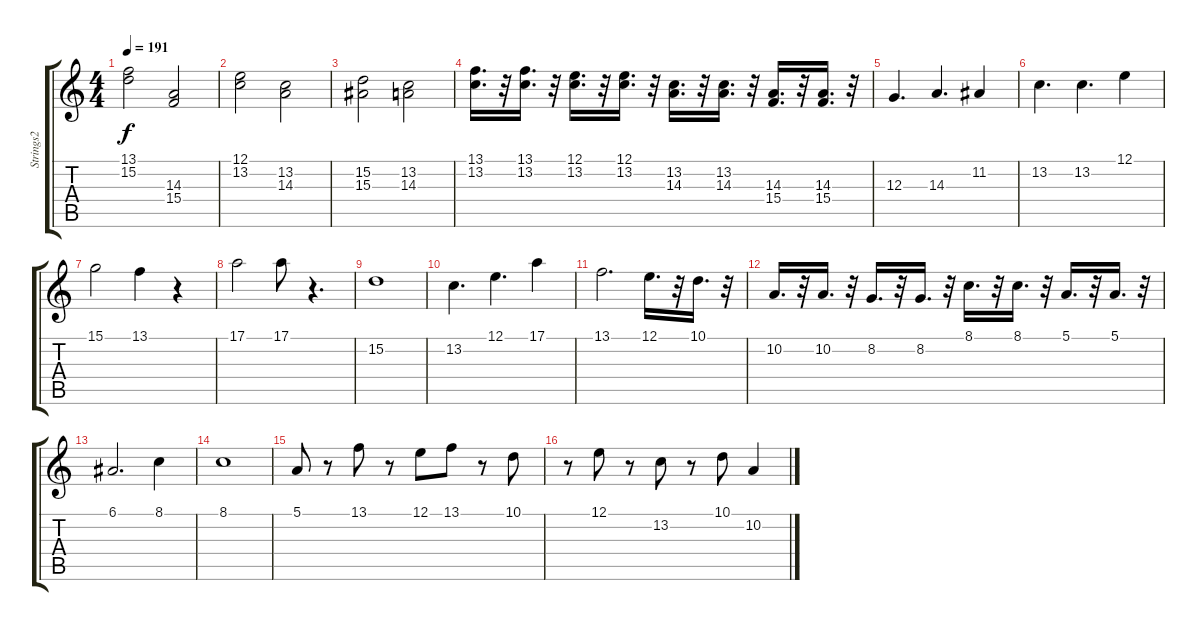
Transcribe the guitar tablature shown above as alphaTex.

\track ("Strings2" "Strings2") {instrument stringensemble1}
\staff {score tabs}
\tuning (E4 B3 G3 D3 A2 E2) {hide}
\ts (4 4)
\tempo 191
\clef g2
\ks c
(13.1 15.2).2{dy f} (14.3 15.4).2 |
(12.1 13.2).2 (13.2 14.3).2 |
(15.2 15.3).2 (13.2 14.3).2 |
(13.1 13.2).16{d} r.32 (13.1 13.2).16{d} r.32 (12.1 13.2).16{d} r.32 (12.1 13.2).16{d} r.32 (13.2 14.3).16{d} r.32 (13.2 14.3).16{d} r.32 (14.3 15.4).16{d} r.32 (14.3 15.4).16{d} r.32 |
12.3.4{d} 14.3.4{d} 11.2.4 |
13.2.4{d} 13.2.4{d} 12.1.4 |
15.1.2 13.1.4 r.4 |
17.1.2 17.1.8 r.4{d} |
15.2.1 |
13.2.4{d} 12.1.4{d} 17.1.4 |
13.1.2{d} 12.1.16{d} r.32 10.1.16{d} r.32 |
10.2.16{d} r.32 10.2.16{d} r.32 8.2.16{d} r.32 8.2.16{d} r.32 8.1.16{d} r.32 8.1.16{d} r.32 5.1.16{d} r.32 5.1.16{d} r.32 |
6.1.2{d} 8.1.4 |
8.1.1 |
5.1.8{balance 9} r.8 13.1.8 r.8 12.1.8 13.1.8 r.8 10.1.8 |
r.8 12.1.8 r.8 13.2.8 r.8 10.1.8 10.2.4
